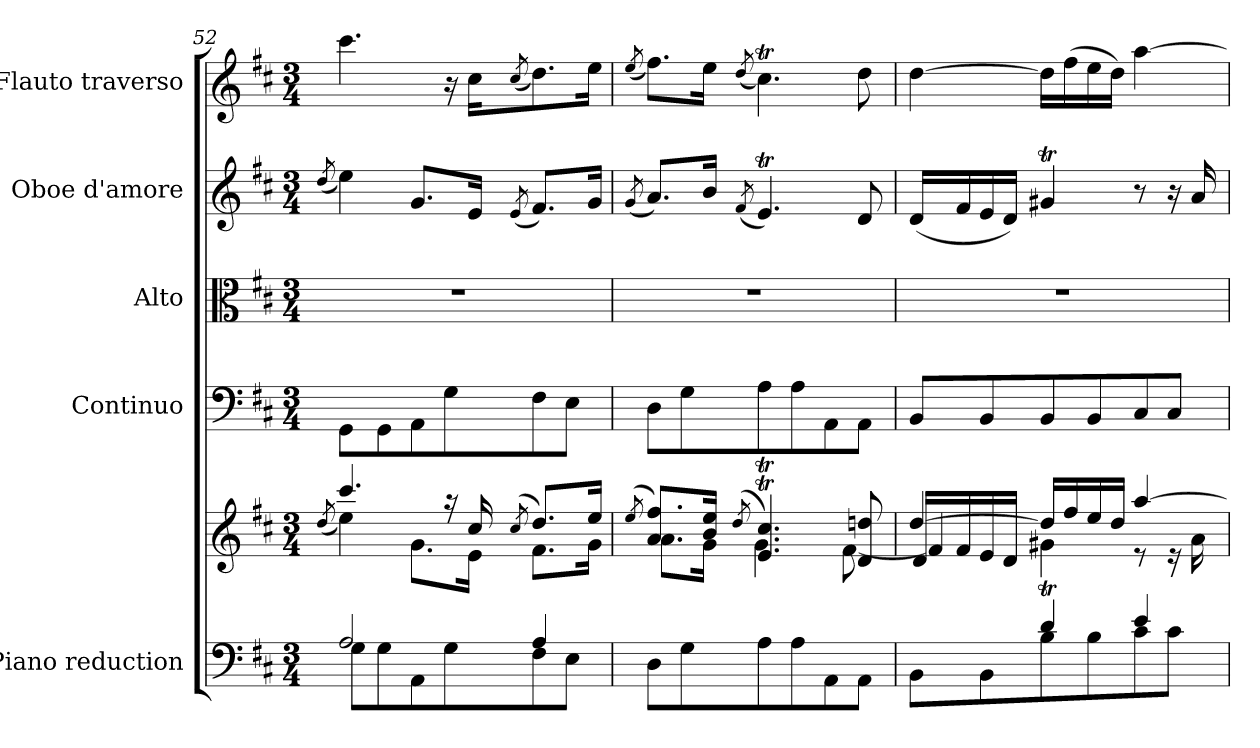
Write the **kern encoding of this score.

**kern	**kern	**kern	**kern	**kern	**kern
*part5	*part5	*part4	*part3	*part2	*part1
*staff6	*staff5	*staff4	*staff3	*staff2	*staff1
*I"Piano reduction	*	*I"Continuo	*I"Alto	*I"Oboe d'amore	*I"Flauto traverso
*I'Pno	*	*	*	*I'Ob	*I'Fl
*clefF4	*clefG2	*clefF4	*clefC3	*clefG2	*clefG2
*k[f#c#]	*k[f#c#]	*k[f#c#]	*k[f#c#]	*k[f#c#]	*k[f#c#]
*M3/4	*M3/4	*M3/4	*M3/4	*M3/4	*M3/4
=52	=52	=52	=52	=52	=52
*	*^	*	*	*	*
.	.	(8qdd/	.	.	(8qdd/	.
*^	*	*	*	*	*	*
2A/	8G\L	4.ccc#/	4ee\)	8GG\L	2.r	4ee\)	4.ccc#\
.	8G\	.	.	8GG\	.	.	.
.	8AA\	.	8.g\L	8AA\	.	8.g/L	.
.	8G\	16r	.	8G\	.	.	16r
.	.	16cc#/	16e\Jk	.	.	16e/Jk	16cc#\KL
.	.	(8qcc#/	.	.	.	(8qe/	(8qcc#/
4A/	8F#\	8.dd/L)	8.f#\L	8F#\	.	8.f#/L)	8.dd\)
.	8E\J	.	.	8E\J	.	.	.
.	.	16ee/Jk	16g\Jk	.	.	16g/Jk	16ee\Jk
*v	*v	*	*	*	*	*	*
!!LO:PB:g=z
=53	=53	=53	=53	=53	=53	=53
.	(8qee/	.	.	.	(8qg/	(8qee/
8D\L	8.a/ 8.ff#/L)	8.a\L	8D\L	2.r	8.a/L)	8.ff#\L)
8G\	.	.	8G\	.	.	.
.	16b/ 16ee/Jk	16g\Jk	.	.	16b/Jk	16ee\Jk
.	(8qdd/	.	.	.	(8qf#/	(8qdd/
8A\	4.e/T 4.cc#/T)	4.g\	8A\	.	4.eT/)	4.cc#t\)
8A\	.	.	8A\	.	.	.
8AA\	.	.	8AA\	.	.	.
8AA\J	8d/ 8dd/	[>8f#\	8AA\J	.	8d/	8dd\
=54	=54	=54	=54	=54	=54	=54
*^	*	*^	*	*	*	*
4ryy	8BB\L	[4dd/	16d/LL	4f#/]	8BB/L	2.r	(16d/LL	[4dd\
.	.	.	16f#/	.	.	.	16f#/	.
.	8BB\	.	16e/	.	8BB/	.	16e/	.
.	.	.	16d/JJ	.	.	.	16d/JJ)	.
4d/	8B\	16dd/LL]	4g#Xt\	2ryy	8BB/	.	4g#Xt/	16dd\LL]
.	.	16ff#/	.	.	.	.	.	(16ff#\
.	8B\	16ee/	.	.	8BB/	.	.	16ee\
.	.	16dd/JJ	.	.	.	.	.	16dd\JJ)
4e/	8c#\	[4aa/	8r	.	8C#/	.	8r	[4aa\
.	8c#\J	.	16r	.	8C#/J	.	16r	.
.	.	.	16a\	.	.	.	16a/	.
*v	*v	*	*	*	*	*	*	*
*	*v	*v	*v	*	*	*	*
=	=	=	=	=	=
*-	*-	*-	*-	*-	*-
